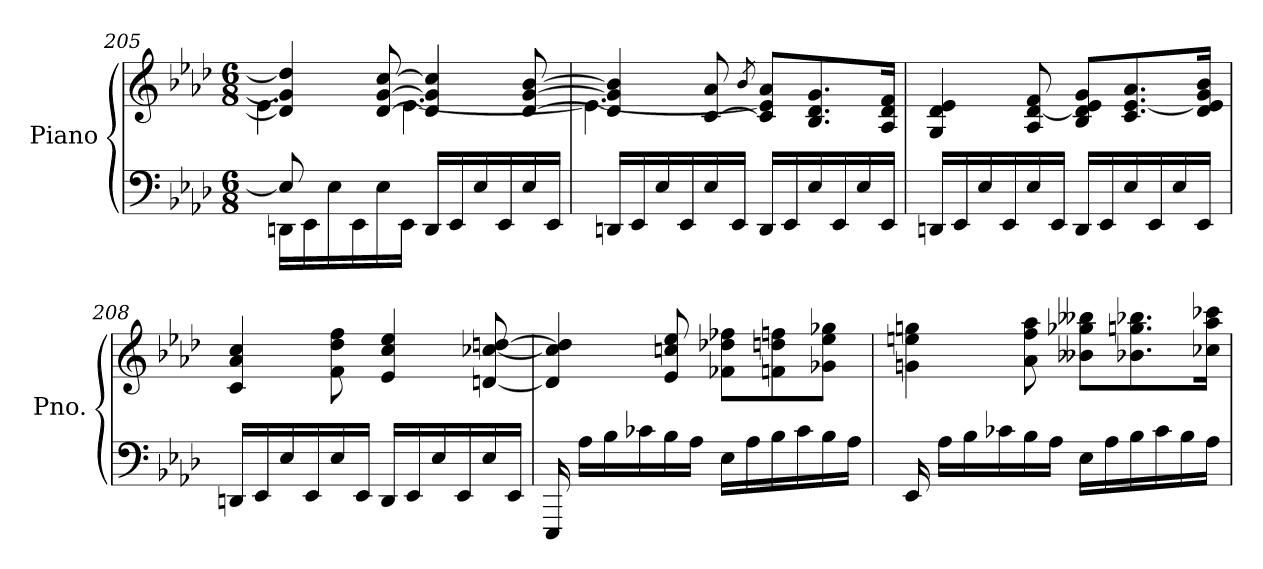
**kern	**kern
*part1	*part1
*staff2	*staff1
*I"Piano	*
*I'Pno.	*
*clefF4	*clefG2
*k[b-e-a-d-]	*k[b-e-a-d-]
*M6/8	*M6/8
=205	=205
*^	*^
8E-/]	16DDn\LL	4d-/] 4g/] 4dd-/]	4.e-\
.	16EE-\	.	.
4rFyy	16E-\	.	.
.	16EE-\	.	.
.	16E-\	[8d-/ [8g/ [8cc/	.
.	16EE-\JJ	.	.
16DD/LL	4.rAAAyy	4d-/] 4g/] 4cc/]	[4.e-\
16EE-/	.	.	.
16E-/	.	.	.
16EE-/	.	.	.
16E-/	.	[8d-/ [8g/ [8b-/	.
16EE-/JJ	.	.	.
*v	*v	*	*
=206	=206	=206
16DDn/LL	4d-/] 4g/] 4b-/]	4.e-\_
16EE-/	.	.
16E-/	.	.
16EE-/	.	.
16E-/	[8c/ 8a-/	.
16EE-/JJ	.	.
.	8qb-/	.
16DD/LL	8c/] 8e-/] 8a-/L	4.rAyy
16EE-/	.	.
16E-/	8.B-/ 8.d-/ 8.g/	.
16EE-/	.	.
16E-/	.	.
16EE-/JJ	16A-/ 16d-/ 16f/Jk	.
*	*v	*v
!!LO:LB:g=z
=207	=207
16DDn/LL	4G/ 4d-/ 4e-/
16EE-/	.
16E-/	.
16EE-/	.
16E-/	8A-/ [8d-/ 8f/
16EE-/JJ	.
16DD/LL	8B-/ 8d-/] 8e-/ 8g/L
16EE-/	.
16E-/	8.c/ [8.e-/ 8.a-/
16EE-/	.
16E-/	.
16EE-/JJ	16d-/ 16e-/] 16g/ 16b-/Jk
=208	=208
16DDn/LL	4c/ 4a-/ 4cc/
16EE-/	.
16E-/	.
16EE-/	.
16E-/	8f\ 8dd-\ 8ff\
16EE-/JJ	.
16DD/LL	4e-/ 4cc/ 4ee-/
16EE-/	.
16E-/	.
16EE-/	.
16E-/	[8dn/ [8cc-X/ [8ddn/
16EE-/JJ	.
=209	=209
16EEE-/	4d/] 4cc-/] 4dd/]
16A-\LL	.
16B-\	.
16c-X\	.
16B-\	8e-/ 8ccn/ 8ee-/
16A-\JJ	.
16E-\LL	8f-X\ 8dd-X\ 8ff-X\L
16A-\	.
16B-\	8fn\ 8ddn\ 8ffn\
16c-\	.
16B-\	8g-X\ 8ee-\ 8gg-X\J
16A-\JJ	.
!!LO:LB:g=z
=210	=210
16EE-/	4gn\ 4een\ 4ggn\
16A-\LL	.
16B-\	.
16c-X\	.
16B-\	8a-\ 8ff\ 8aa-\
16A-\JJ	.
16E-\LL	8b--X\ 8gg-X\ 8bb--X\L
16A-\	.
16B-\	8.b-X\ 8.ggn\ 8.bb-X\
16c-\	.
16B-\	.
16A-\JJ	16cc-X\ 16aa-\ 16ccc-X\Jk
=	=
*-	*-
